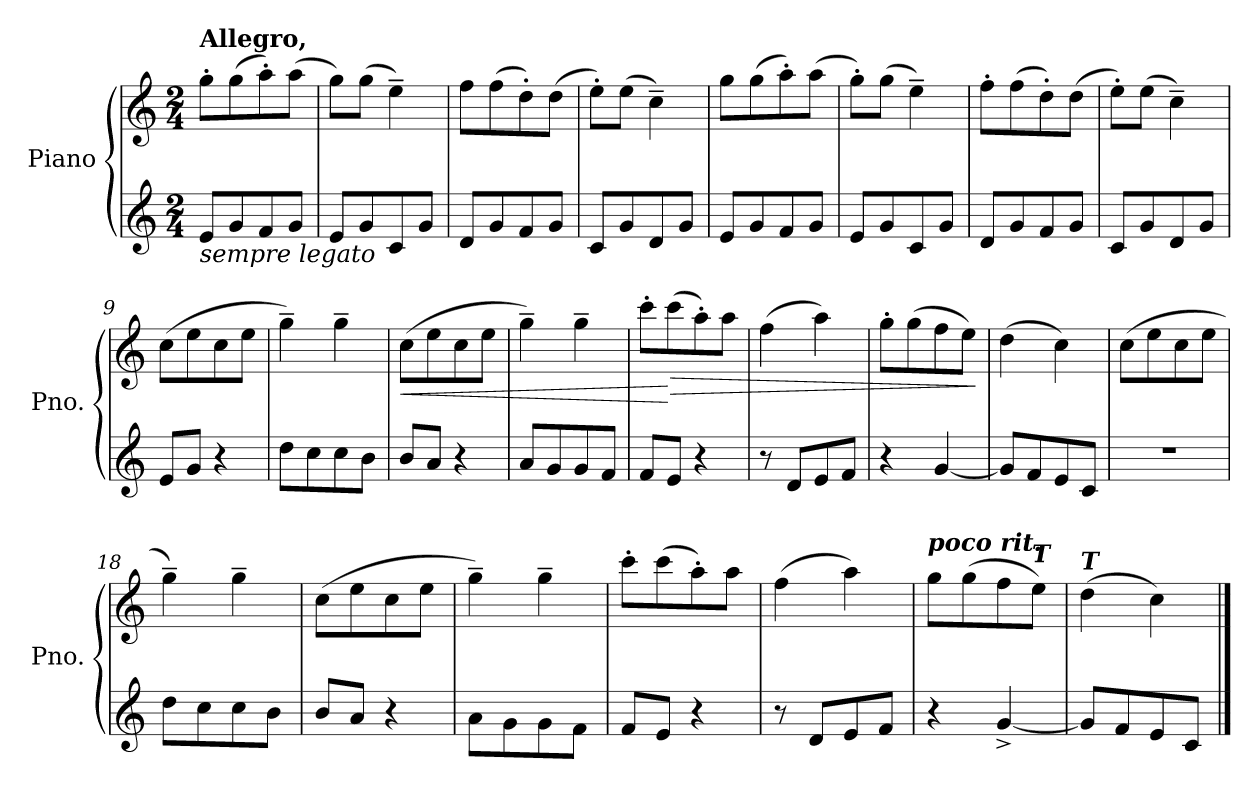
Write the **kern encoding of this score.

**kern	**kern	**dynam
*part1	*part1	*part1
*staff2	*staff1	*staff1/2
*I"Piano	*	*
*I'Pno.	*	*
*clefG2	*clefG2	*
*k[]	*k[]	*
*M2/4	*M2/4	*
*MM92	*MM92	*
=1	=1	=1
!	!LO:TX:a:B:t=Allegro,	!
!LO:TX:b:i:t=sempre legato	!	!
!	!	!LO:DY:b
!	!	!LO:DY:n=1:b
8e/L	8gg'\L	p other-dynamics
8g/	(>8gg\	.
8f/	8aa'\)	.
8g/J	(>8aa\J	.
=2	=2	=2
8e/L	8gg\L)	.
8g/	(>8gg\J	.
8c/	4ee~\)	.
8g/J	.	.
=3	=3	=3
8d/L	8ff\L	.
8g/	(>8ff\	.
8f/	8dd'\)	.
8g/J	(>8dd\J	.
=4	=4	=4
8c/L	8ee'\L)	.
8g/	(>8ee\J	.
8d/	4cc~\)	.
8g/J	.	.
=5	=5	=5
8e/L	8gg\L	.
8g/	(>8gg\	.
8f/	8aa'\)	.
8g/J	(>8aa\J	.
=6	=6	=6
8e/L	8gg'\L)	.
8g/	(>8gg\J	.
8c/	4ee~\)	.
8g/J	.	.
!!LO:LB:g=z
=7	=7	=7
8d/L	8ff'\L	.
8g/	(>8ff\	.
8f/	8dd'\)	.
8g/J	(>8dd\J	.
=8	=8	=8
8c/L	8ee'\L)	.
8g/	(>8ee\J	.
8d/	4cc~\)	.
8g/J	.	.
=9	=9	=9
8e/L	(>8cc\L	.
8g/J	8ee\	.
4r	8cc\	.
.	8ee\J	.
=10	=10	=10
8dd>\L	4gg~\)	.
8cc>\	.	.
8cc>\	4gg~\	.
8b>\J	.	.
=11	=11	=11
!	!	!LO:HP:b
8b>/L	(>8cc\L	<
8a/J	8ee\	.
4r	8cc\	.
.	8ee\J	.
=12	=12	=12
8a>/L	4gg~\)	.
8g/	.	.
8g>/	4gg~\	.
8f/J	.	.
!!LO:LB:g=z
=13	=13	=13
8f>/L	8ccc'\L	.
!	!	!LO:HP:n=1:b
8e/J	(>8ccc\	[ >
4r	8aa'\)	.
.	8aa\J	.
=14	=14	=14
8r	(>4ff\	.
8d>/L	.	.
8e/	4aa\)	.
8f/J	.	.
=15	=15	=15
4r	8gg'\L	.
.	(>8gg\	.
[4g/	8ff\	.
.	8ee\J)	.
.	.	]
=16	=16	=16
8g/L]	(>4dd\	.
8f/	.	.
8e/	4cc\)	.
8c/J	.	.
=17	=17	=17
!	!	!LO:DY:b
!	!	!LO:DY:n=1:b
2r	(>8cc\L	other-dynamics p
.	8ee\	.
.	8cc\	.
.	8ee\J	.
=18	=18	=18
8dd>\L	4gg~\)	.
8cc\	.	.
8cc>\	4gg~\	.
8b\J	.	.
!!LO:LB:g=z
=19	=19	=19
8b>/L	(>8cc\L	.
8a/J	8ee\	.
4r	8cc\	.
.	8ee\J	.
=20	=20	=20
8a>\L	4gg~\)	.
8g\	.	.
8g>\	4gg~\	.
8f\J	.	.
=21	=21	=21
8f>/L	8ccc'\L	.
8e/J	(>8ccc\	.
4r	8aa'\)	.
.	8aa\J	.
=22	=22	=22
8r	(>4ff\	.
8d>/L	.	.
8e/	4aa\)	.
8f/J	.	.
=23	=23	=23
!	!LO:TX:a:Bi:t=poco rit.	!
4r	8gg\L	.
.	(>8gg\	.
[4g^/	8ff\	.
!	!LO:TX:a:Bi:t=T	!
.	8ee\J)	.
=24	=24	=24
!	!LO:TX:a:Bi:t=T	!
8g/L]	(>4dd\	.
8f/	.	.
8e/	4cc\)	.
8c/J	.	.
==	==	==
*-	*-	*-
